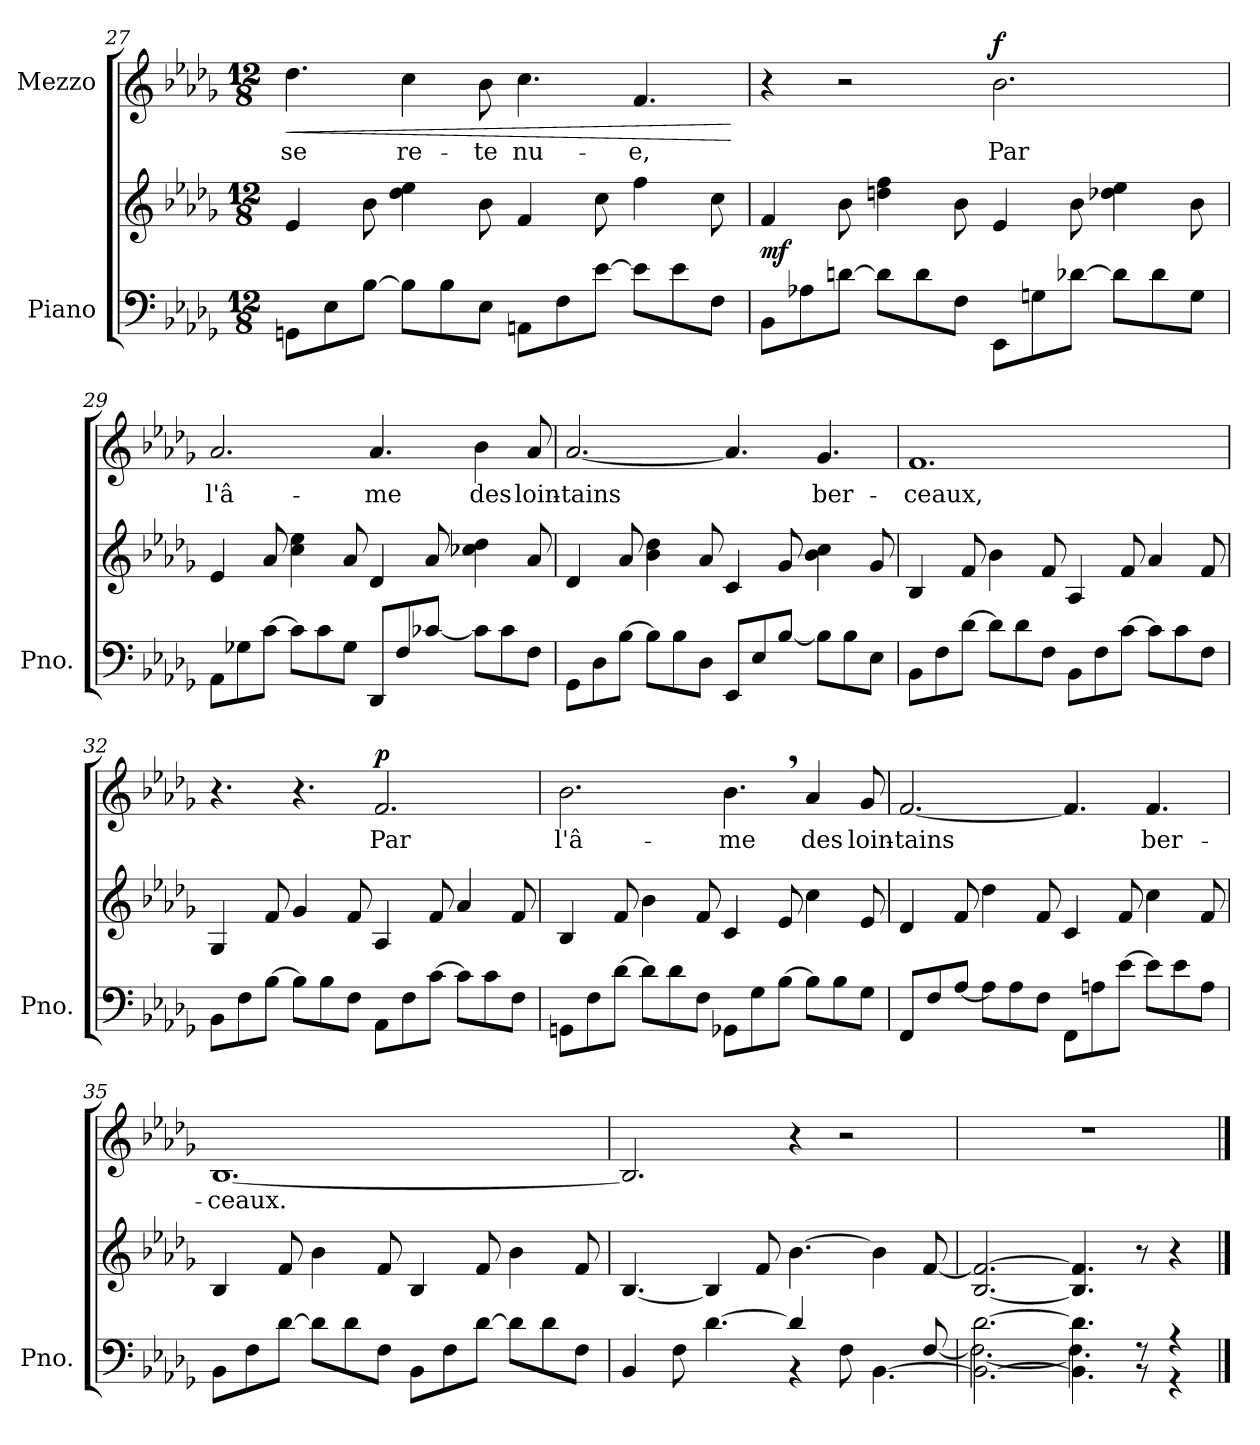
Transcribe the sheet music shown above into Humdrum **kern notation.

**kern	**kern	**dynam	**kern	**text	**dynam
*part2	*part2	*part2	*part1	*part1	*part1
*staff3	*staff2	*staff2/3	*staff1	*staff1	*staff1
*I"Piano	*	*	*I"Mezzo	*	*
*I'Pno.	*	*	*	*	*
!!LO:LB:g=z
*clefF4	*clefG2	*	*clefG2	*	*
*k[b-e-a-d-g-]	*k[b-e-a-d-g-]	*	*k[b-e-a-d-g-]	*	*
*M12/8	*M12/8	*	*M12/8	*	*
=27	=27	=27	=27	=27	=27
!	!	!	!	!LO:LY:b	!LO:HP:b
8GGn\L	4e-/	.	4.dd-\	-se	<
8E-\	.	.	.	.	.
[8B-\J	8b-\	.	.	.	.
!	!	!	!	!LO:LY:b	!
8B-\L]	4dd-\ 4ee-\	.	4cc\	re-	.
8B-\	.	.	.	.	.
!	!	!	!	!LO:LY:b	!
8E-\J	8b-\	.	8b-\	-te	.
!	!	!	!	!LO:LY:b	!
8AAn\L	4f/	.	4.cc\	nu-	.
8F\	.	.	.	.	.
[8e-\J	8cc\	.	.	.	.
!	!	!	!	!LO:LY:b	!
8e-\L]	4ff\	.	4.f/	-e,	.
8e-\	.	.	.	.	.
8F\J	8cc\	.	.	.	.
.	.	.	.	.	[
=28	=28	=28	=28	=28	=28
!	!	!LO:DY:a=2	!	!	!
8BB-\L	4f/	mf	4r	.	.
8A-X\	.	.	.	.	.
[8dn\J	8b-\	.	2r	.	.
8d\L]	4ddn\ 4ff\	.	.	.	.
8d\	.	.	.	.	.
8F\J	8b-\	.	.	.	.
!	!	!	!	!LO:LY:b	!LO:DY:a
8EE-\L	4e-/	.	2.b-\	Par	f
8Gn\	.	.	.	.	.
[8d-X\J	8b-\	.	.	.	.
8d-\L]	4dd-X\ 4ee-\	.	.	.	.
8d-\	.	.	.	.	.
8G\J	8b-\	.	.	.	.
=29	=29	=29	=29	=29	=29
!	!	!	!	!LO:LY:b	!
8AA-\L	4e-/	.	2.a-/	l'â-	.
8G-X\	.	.	.	.	.
[8c\J	8a-/	.	.	.	.
8c\L]	4cc\ 4ee-\	.	.	.	.
8c\	.	.	.	.	.
8G-\J	8a-/	.	.	.	.
!	!	!	!	!LO:LY:b	!
8DD-/L	4d-/	.	4.a-/	-me	.
8F/	.	.	.	.	.
[8c-X/J	8a-/	.	.	.	.
!	!	!	!	!LO:LY:b	!
8c-\L]	4cc-X\ 4dd-\	.	4b-\	des	.
8c-\	.	.	.	.	.
!	!	!	!	!LO:LY:b	!
8F\J	8a-/	.	8a-/	loin-	.
!!LO:LB:g=z
=30	=30	=30	=30	=30	=30
!	!	!	!	!LO:LY:b	!
8GG-\L	4d-/	.	[2.a-/	-tains	.
8D-\	.	.	.	.	.
[8B-\J	8a-/	.	.	.	.
8B-\L]	4b-\ 4dd-\	.	.	.	.
8B-\	.	.	.	.	.
8D-\J	8a-/	.	.	.	.
8EE-/L	4c/	.	4.a-/]	.	.
8E-/	.	.	.	.	.
[8B-/J	8g-/	.	.	.	.
!	!	!	!	!LO:LY:b	!
8B-\L]	4b-\ 4cc\	.	4.g-/	ber-	.
8B-\	.	.	.	.	.
8E-\J	8g-/	.	.	.	.
=31	=31	=31	=31	=31	=31
!	!	!	!	!LO:LY:b	!
8BB-\L	4B-/	.	1.f	-ceaux,	.
8F\	.	.	.	.	.
[8d-\J	8f/	.	.	.	.
8d-\L]	4b-\	.	.	.	.
8d-\	.	.	.	.	.
8F\J	8f/	.	.	.	.
8BB-\L	4A-/	.	.	.	.
8F\	.	.	.	.	.
[8c\J	8f/	.	.	.	.
8c\L]	4a-/	.	.	.	.
8c\	.	.	.	.	.
8F\J	8f/	.	.	.	.
=32	=32	=32	=32	=32	=32
8BB-\L	4G-/	.	4.r	.	.
8F\	.	.	.	.	.
[8B-\J	8f/	.	.	.	.
8B-\L]	4g-/	.	4.r	.	.
8B-\	.	.	.	.	.
8F\J	8f/	.	.	.	.
!	!	!	!	!LO:LY:b	!LO:DY:a
8AA-\L	4A-/	.	2.f/	Par	p
8F\	.	.	.	.	.
[8c\J	8f/	.	.	.	.
8c\L]	4a-/	.	.	.	.
8c\	.	.	.	.	.
8F\J	8f/	.	.	.	.
!!LO:PB:g=z
=33	=33	=33	=33	=33	=33
!	!	!	!	!LO:LY:b	!
8GGn\L	4B-/	.	2.b-\	l'â-	.
8F\	.	.	.	.	.
[8d-\J	8f/	.	.	.	.
8d-\L]	4b-\	.	.	.	.
8d-\	.	.	.	.	.
8F\J	8f/	.	.	.	.
!	!	!	!	!LO:LY:b	!
8GG-X\L	4c/	.	4.b-,\	-me	.
8G-\	.	.	.	.	.
[8B-\J	8e-/	.	.	.	.
!	!	!	!	!LO:LY:b	!
8B-\L]	4cc\	.	4a-/	des	.
8B-\	.	.	.	.	.
!	!	!	!	!LO:LY:b	!
8G-\J	8e-/	.	8g-/	loin-	.
=34	=34	=34	=34	=34	=34
!	!	!	!	!LO:LY:b	!
8FF/L	4d-/	.	[2.f/	-tains	.
8F/	.	.	.	.	.
[8A-/J	8f/	.	.	.	.
8A-\L]	4dd-\	.	.	.	.
8A-\	.	.	.	.	.
8F\J	8f/	.	.	.	.
8FF\L	4c/	.	4.f/]	.	.
8An\	.	.	.	.	.
[8e-\J	8f/	.	.	.	.
!	!	!	!	!LO:LY:b	!
8e-\L]	4cc\	.	4.f/	ber-	.
8e-\	.	.	.	.	.
8A\J	8f/	.	.	.	.
=35	=35	=35	=35	=35	=35
!	!	!	!	!LO:LY:b	!
8BB-\L	4B-/	.	[1.B-	-ceaux.	.
8F\	.	.	.	.	.
[8d-\J	8f/	.	.	.	.
8d-\L]	4b-\	.	.	.	.
8d-\	.	.	.	.	.
8F\J	8f/	.	.	.	.
8BB-\L	4B-/	.	.	.	.
8F\	.	.	.	.	.
[8d-\J	8f/	.	.	.	.
8d-\L]	4b-\	.	.	.	.
8d-\	.	.	.	.	.
8F\J	8f/	.	.	.	.
!!LO:LB:g=z
=36	=36	=36	=36	=36	=36
*^	*	*	*	*	*
4BB-/	2.ryy	[4.B-/	.	2.B-/]	.	.
8F\	.	.	.	.	.	.
[4.d-\	.	4B-/]	.	.	.	.
.	.	8f/	.	.	.	.
4d-/]	4r	[4.b-\	.	4r	.	.
8F\	4.ryy	.	.	2r	.	.
[4.BB-\	.	4b-\]	.	.	.	.
.	[8F/	[8f/	.	.	.	.
=37	=37	=37	=37	=37	=37	=37
2.BB-\_ [2.d-\	2.F\_	[2.B-/ 2.f/_	.	1.r	.	.
4.BB-\] 4.d-\]	4.F\]	4.B-/] 4.f/]	.	.	.	.
8r	8r	8r	.	.	.	.
4r	4r	4r	.	.	.	.
*v	*v	*	*	*	*	*
==	==	==	==	==	==
*-	*-	*-	*-	*-	*-
